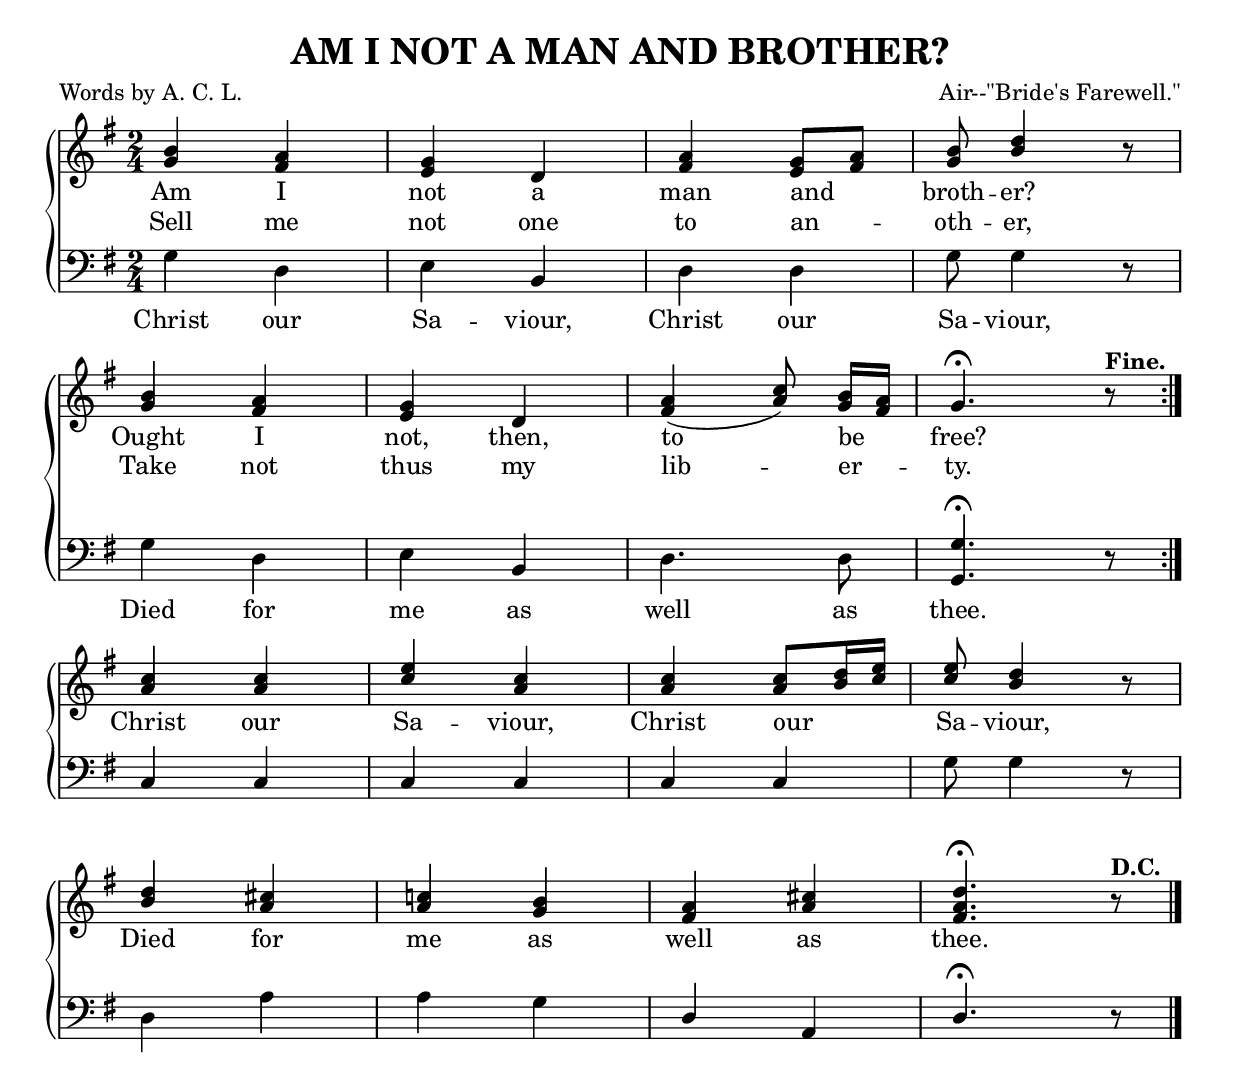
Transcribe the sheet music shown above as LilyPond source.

\version "2.10"
\include "english.ly"

\header {
  title = "AM I NOT A MAN AND BROTHER?"
  poet = "Words by A. C. L."
  composer = "Air--\"Bride's Farewell.\""
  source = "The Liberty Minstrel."
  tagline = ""
}

lineOne = \lyricmode {
  Am I not a man and broth -- er?
  Ought I not, then, to be free?

  Christ our Sa -- viour, Christ our Sa -- viour,
  Died for me as well as thee.
}

lineTwo = \lyricmode {
  Sell me not one to an -- oth -- er,
  Take not thus my lib -- er -- ty.
}

lineFine = \lyricmode {
  Christ our Sa -- viour, Christ our Sa -- viour,
  Died for me as well as thee.
}

treble =  \relative c' {
  \key g \major
  \time 2/4
  \clef treble
  \autoBeamOff
  \stemUp

  \repeat volta 2 { <g' b>4 <fs a> |
      <e g> d |
      <fs a> <e g>8[ <fs a>] |
      <g b> <b d>4 r8 |

  \break    
  <g b>4 <fs a> |
      <e g> d |
      <fs a>( <a c>8) <g b>16[ <fs a>] |
      g4.^\fermata r8^\markup { \bold "Fine." } }

  \break
  \tag #'toDC { <a c>4 <a c> |
      <c e> <a c> |
      <a c> <a c>8[ <b d>16 <c e> ] |
      <c e>8 <b d>4 r8 |

  \break
  <b d>4 <a cs> |
      <a c!> <g b> |
      <fs a> <a cs> |
      <fs a d>4.\fermata r8^\markup { \bold "D.C." } \bar "|." }
}

bass = \relative c {
  \key g \major
  \time 2/4
  \clef bass
  \autoBeamOff
  
  \repeat volta 2 { g'4 d |
      e b |
      d d |
      g8 g4 r8 |

  g4 d |
      e b |
      d4. d8 |
      <g g,>4.^\fermata r8 }

  \tag #'toDC { c,4 c |
      c c |
      c c |
      g'8 g4 r8 |

  d4 a' |
      a g |
      \stemUp d a |
      d4.^\fermata r8 }
}

\score { 
  \new ChoirStaff \with{systemStartDelimiter = #'SystemStartBrace }	
   <<
     \new Staff = "upper" \new Voice = "treble" { \treble }
         \new Lyrics \lyricsto "treble" { \lineOne }
	 \new Lyrics \lyricsto "treble" { \lineTwo }
         \new Staff = "lower"  \new Voice = "bass" { \bass }
	 \new Lyrics \lyricsto "bass" { \lineFine }
   >>
   
   
\layout {
	indent=0
	\context { \Staff \override Rest #'style = #'classical }
	\context { \Score \remove "Bar_number_engraver" }
	  } 
}


\score { 
  \new ChoirStaff \with{systemStartDelimiter = #'SystemStartBrace }	
   <<
   \new Voice = "treble" { \unfoldRepeats { \treble }  %%% from begining, through repeats, to D.C.
                           \removeWithTag #'toDC \treble  }  %%% D. C. to FINE
 
   \new Staff = "lower" { \unfoldRepeats { \bass }  %%% from begining, through repeats, to D.C.
                          \removeWithTag #'toDC \bass  }  %%% D. C. to FINE		
   >>
  	  
\midi { \context { \Score tempoWholesPerMinute = #(ly:make-moment 100 4)  }}    

}


%%Transcriber's Note:

%% Last system, last bar, top staff: added missing fermata.